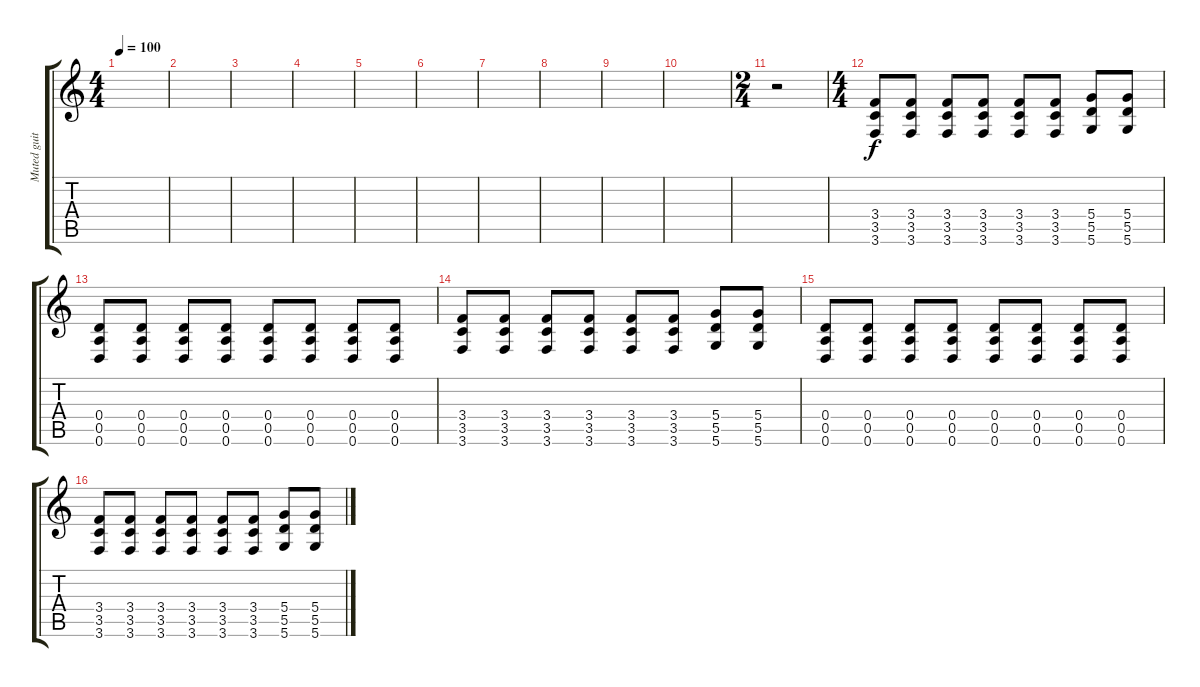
\track ("Muted guitar" "Muted guit") {instrument electricguitarmuted}
\staff {score tabs}
\tuning (E4 B3 G3 D3 A2 D2) {hide}
\ts (4 4)
\tempo 100
\clef g2
\ks c
|
|
|
|
|
|
|
|
|
|
\ts (2 4)
r.2 |
\ts (4 4)
(3.4 3.5 3.6).8 (3.4 3.5 3.6).8 (3.4 3.5 3.6).8 (3.4 3.5 3.6).8 (3.4 3.5 3.6).8 (3.4 3.5 3.6).8 (5.4 5.5 5.6).8 (5.4 5.5 5.6).8 |
(0.4 0.5 0.6).8 (0.4 0.5 0.6).8 (0.4 0.5 0.6).8 (0.4 0.5 0.6).8 (0.4 0.5 0.6).8 (0.4 0.5 0.6).8 (0.4 0.5 0.6).8 (0.4 0.5 0.6).8 |
(3.4 3.5 3.6).8 (3.4 3.5 3.6).8 (3.4 3.5 3.6).8 (3.4 3.5 3.6).8 (3.4 3.5 3.6).8 (3.4 3.5 3.6).8 (5.4 5.5 5.6).8 (5.4 5.5 5.6).8 |
(0.4 0.5 0.6).8 (0.4 0.5 0.6).8 (0.4 0.5 0.6).8 (0.4 0.5 0.6).8 (0.4 0.5 0.6).8 (0.4 0.5 0.6).8 (0.4 0.5 0.6).8 (0.4 0.5 0.6).8 |
(3.4 3.5 3.6).8 (3.4 3.5 3.6).8 (3.4 3.5 3.6).8 (3.4 3.5 3.6).8 (3.4 3.5 3.6).8 (3.4 3.5 3.6).8 (5.4 5.5 5.6).8 (5.4 5.5 5.6).8
